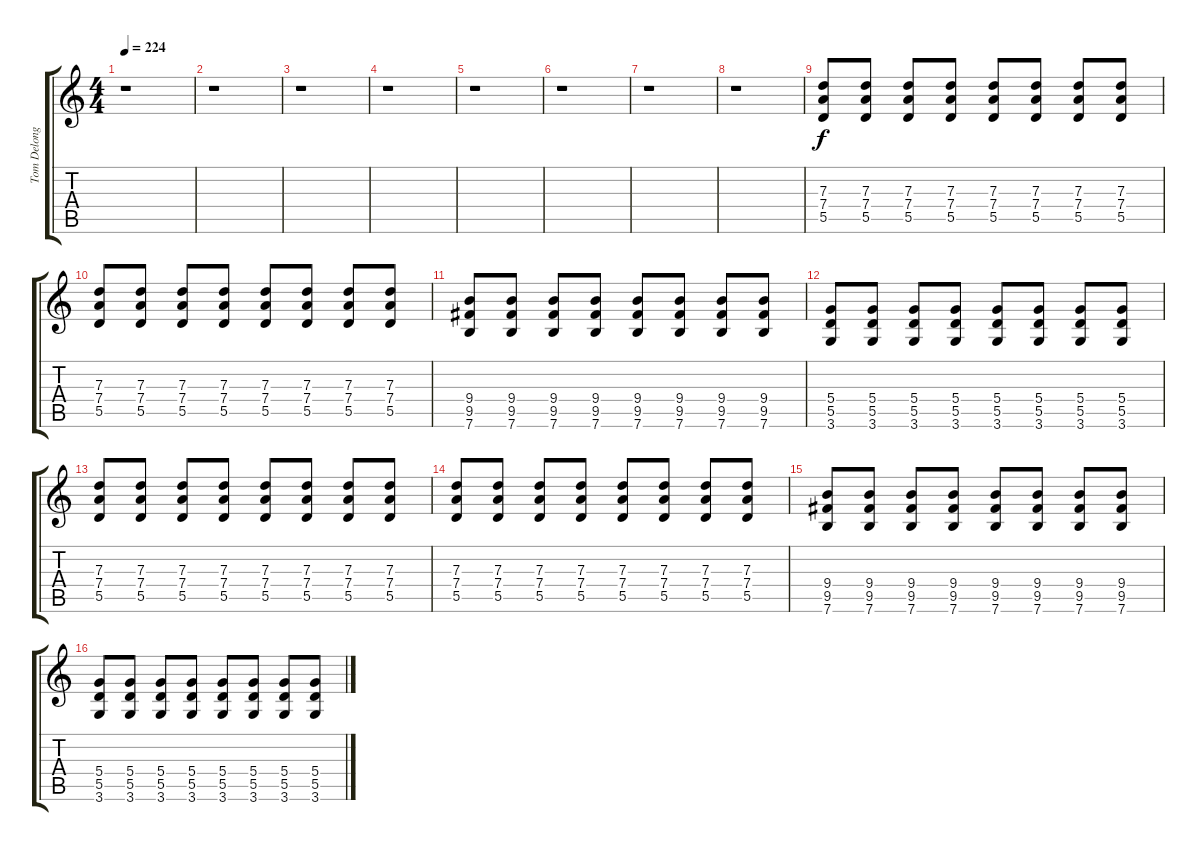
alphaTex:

\track ("Tom Delonge (Guitar)" "Tom Delong") {instrument overdrivenguitar}
\staff {score tabs}
\tuning (E4 B3 G3 D3 A2 E2) {hide}
\ts (4 4)
\tempo 224
\clef g2
\ks c
r.1{dy f} |
r.1 |
r.1 |
r.1 |
r.1 |
r.1 |
r.1 |
r.1 |
(7.3 7.4 5.5).8 (7.3 7.4 5.5).8 (7.3 7.4 5.5).8 (7.3 7.4 5.5).8 (7.3 7.4 5.5).8 (7.3 7.4 5.5).8 (7.3 7.4 5.5).8 (7.3 7.4 5.5).8 |
(7.3 7.4 5.5).8 (7.3 7.4 5.5).8 (7.3 7.4 5.5).8 (7.3 7.4 5.5).8 (7.3 7.4 5.5).8 (7.3 7.4 5.5).8 (7.3 7.4 5.5).8 (7.3 7.4 5.5).8 |
(9.4 9.5 7.6).8 (9.4 9.5 7.6).8 (9.4 9.5 7.6).8 (9.4 9.5 7.6).8 (9.4 9.5 7.6).8 (9.4 9.5 7.6).8 (9.4 9.5 7.6).8 (9.4 9.5 7.6).8 |
(5.4 5.5 3.6).8 (5.4 5.5 3.6).8 (5.4 5.5 3.6).8 (5.4 5.5 3.6).8 (5.4 5.5 3.6).8 (5.4 5.5 3.6).8 (5.4 5.5 3.6).8 (5.4 5.5 3.6).8 |
(7.3 7.4 5.5).8 (7.3 7.4 5.5).8 (7.3 7.4 5.5).8 (7.3 7.4 5.5).8 (7.3 7.4 5.5).8 (7.3 7.4 5.5).8 (7.3 7.4 5.5).8 (7.3 7.4 5.5).8 |
(7.3 7.4 5.5).8 (7.3 7.4 5.5).8 (7.3 7.4 5.5).8 (7.3 7.4 5.5).8 (7.3 7.4 5.5).8 (7.3 7.4 5.5).8 (7.3 7.4 5.5).8 (7.3 7.4 5.5).8 |
(9.4 9.5 7.6).8 (9.4 9.5 7.6).8 (9.4 9.5 7.6).8 (9.4 9.5 7.6).8 (9.4 9.5 7.6).8 (9.4 9.5 7.6).8 (9.4 9.5 7.6).8 (9.4 9.5 7.6).8 |
(5.4 5.5 3.6).8 (5.4 5.5 3.6).8 (5.4 5.5 3.6).8 (5.4 5.5 3.6).8 (5.4 5.5 3.6).8 (5.4 5.5 3.6).8 (5.4 5.5 3.6).8 (5.4 5.5 3.6).8
